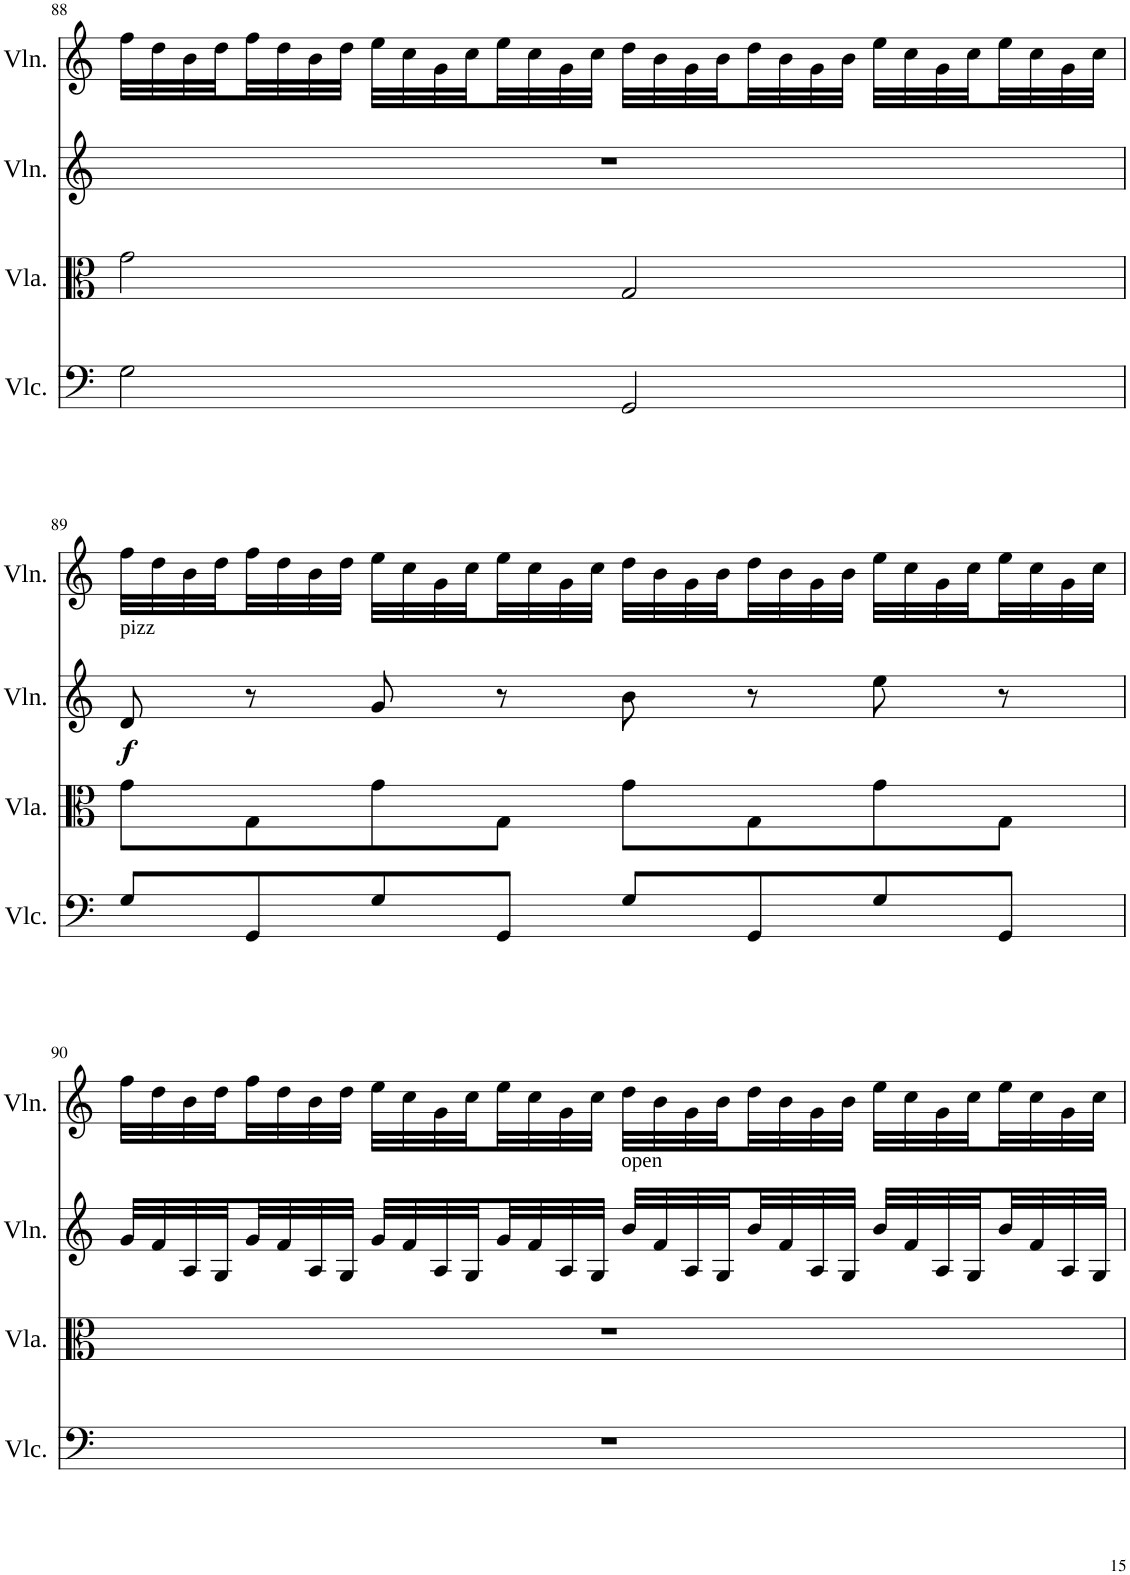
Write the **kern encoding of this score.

**kern	**kern	**kern	**dynam	**kern
*part4	*part3	*part2	*part2	*part1
*staff4	*staff3	*staff2	*staff2	*staff1
*I"Violoncello	*I"Viola	*I"Violin	*	*I"Violin
*I'Vlc.	*I'Vla.	*I'Vln.	*	*I'Vln.
!!LO:PB:g=z
*clefF4	*clefC3	*clefG2	*	*clefG2
*k[]	*k[]	*k[]	*	*k[]
*M4/4	*M4/4	*M4/4	*	*M4/4
=88	=88	=88	=88	=88
2G\	2g\	1r	.	32ff\LLL
.	.	.	.	32dd\
.	.	.	.	32b\
.	.	.	.	32dd\
.	.	.	.	32ff\
.	.	.	.	32dd\
.	.	.	.	32b\
.	.	.	.	32dd\JJJ
.	.	.	.	32ee\LLL
.	.	.	.	32cc\
.	.	.	.	32g\
.	.	.	.	32cc\
.	.	.	.	32ee\
.	.	.	.	32cc\
.	.	.	.	32g\
.	.	.	.	32cc\JJJ
2GG/	2G/	.	.	32dd\LLL
.	.	.	.	32b\
.	.	.	.	32g\
.	.	.	.	32b\
.	.	.	.	32dd\
.	.	.	.	32b\
.	.	.	.	32g\
.	.	.	.	32b\JJJ
.	.	.	.	32ee\LLL
.	.	.	.	32cc\
.	.	.	.	32g\
.	.	.	.	32cc\
.	.	.	.	32ee\
.	.	.	.	32cc\
.	.	.	.	32g\
.	.	.	.	32cc\JJJ
!!LO:LB:g=z
=89	=89	=89	=89	=89
!	!	!LO:TX:a:t=pizz	!	!
!	!	!	!LO:DY:b	!
8G/L	8g\L	8d/	f	32ff\LLL
.	.	.	.	32dd\
.	.	.	.	32b\
.	.	.	.	32dd\
8GG/	8G\	8r	.	32ff\
.	.	.	.	32dd\
.	.	.	.	32b\
.	.	.	.	32dd\JJJ
8G/	8g\	8g/	.	32ee\LLL
.	.	.	.	32cc\
.	.	.	.	32g\
.	.	.	.	32cc\
8GG/J	8G\J	8r	.	32ee\
.	.	.	.	32cc\
.	.	.	.	32g\
.	.	.	.	32cc\JJJ
8G/L	8g\L	8b\	.	32dd\LLL
.	.	.	.	32b\
.	.	.	.	32g\
.	.	.	.	32b\
8GG/	8G\	8r	.	32dd\
.	.	.	.	32b\
.	.	.	.	32g\
.	.	.	.	32b\JJJ
8G/	8g\	8ee\	.	32ee\LLL
.	.	.	.	32cc\
.	.	.	.	32g\
.	.	.	.	32cc\
8GG/J	8G\J	8r	.	32ee\
.	.	.	.	32cc\
.	.	.	.	32g\
.	.	.	.	32cc\JJJ
!!LO:LB:g=z
=90	=90	=90	=90	=90
1r	1r	32g/LLL	.	32ff\LLL
.	.	32f/	.	32dd\
.	.	32A/	.	32b\
.	.	32G/	.	32dd\
.	.	32g/	.	32ff\
.	.	32f/	.	32dd\
.	.	32A/	.	32b\
.	.	32G/JJJ	.	32dd\JJJ
.	.	32g/LLL	.	32ee\LLL
.	.	32f/	.	32cc\
.	.	32A/	.	32g\
.	.	32G/	.	32cc\
.	.	32g/	.	32ee\
.	.	32f/	.	32cc\
.	.	32A/	.	32g\
.	.	32G/JJJ	.	32cc\JJJ
!	!	!LO:TX:a:t=open	!	!
.	.	32b/LLL	.	32dd\LLL
.	.	32f/	.	32b\
.	.	32A/	.	32g\
.	.	32G/	.	32b\
.	.	32b/	.	32dd\
.	.	32f/	.	32b\
.	.	32A/	.	32g\
.	.	32G/JJJ	.	32b\JJJ
.	.	32b/LLL	.	32ee\LLL
.	.	32f/	.	32cc\
.	.	32A/	.	32g\
.	.	32G/	.	32cc\
.	.	32b/	.	32ee\
.	.	32f/	.	32cc\
.	.	32A/	.	32g\
.	.	32G/JJJ	.	32cc\JJJ
=	=	=	=	=
*-	*-	*-	*-	*-
